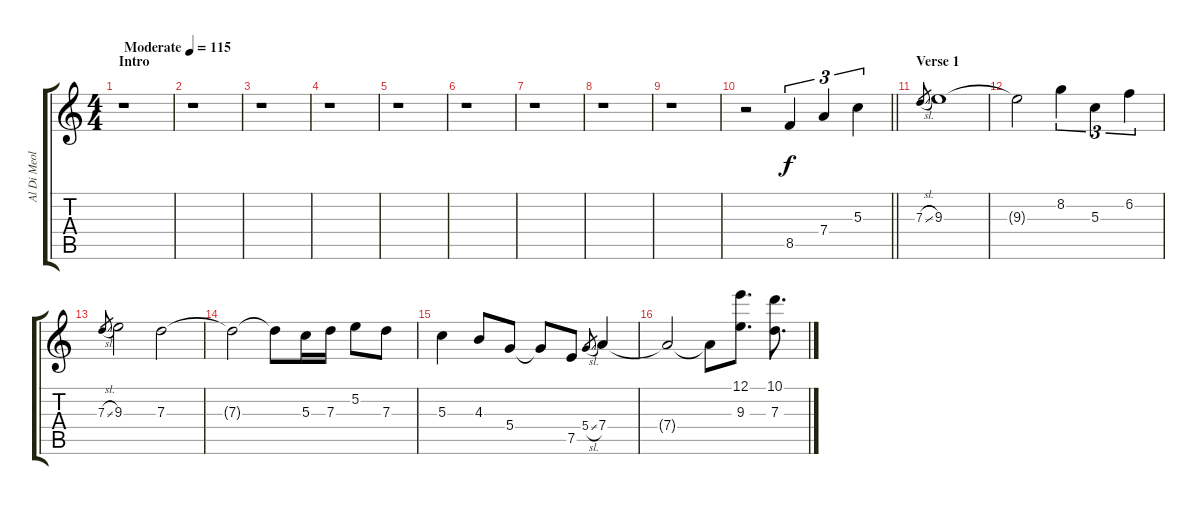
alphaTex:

\track ("Al Di Meola" "Al Di Meol") {instrument electricguitarjazz}
\staff {score tabs}
\tuning (E4 B3 G3 D3 A2 E2) {hide}
\ts (4 4)
\section ("" "Intro")
\tempo (115 "Moderate")
\clef g2
\ks c
r.1{dy f instrument electricguitarjazz} |
r.1 |
r.1 |
r.1 |
r.1 |
r.1 |
r.1 |
r.1 |
r.1 |
\barLineRight lightlight
r.2 8.5.4{tu (3 2)} 7.4.4{tu (3 2)} 5.3.4{tu (3 2)} |
\section ("" "Verse 1")
7.3{sl}.8{gr} 9.3.1 |
9.3{t}.2 8.2.4{tu (3 2)} 5.3.4{tu (3 2)} 6.2.4{tu (3 2)} |
7.3{sl}.8{gr} 9.3.2 7.3.2 |
7.3{t}.2 7.3{t}.8 5.3.16 7.3.16 5.2.8 7.3.8 |
5.3.4 4.3.8 5.4.8 5.4{t}.8 7.5.8 5.4{sl}.8{gr} 7.4.4 |
7.4{t}.2 7.4{t}.8 (12.1 9.3).8{d} (10.1 7.3).8{d}
